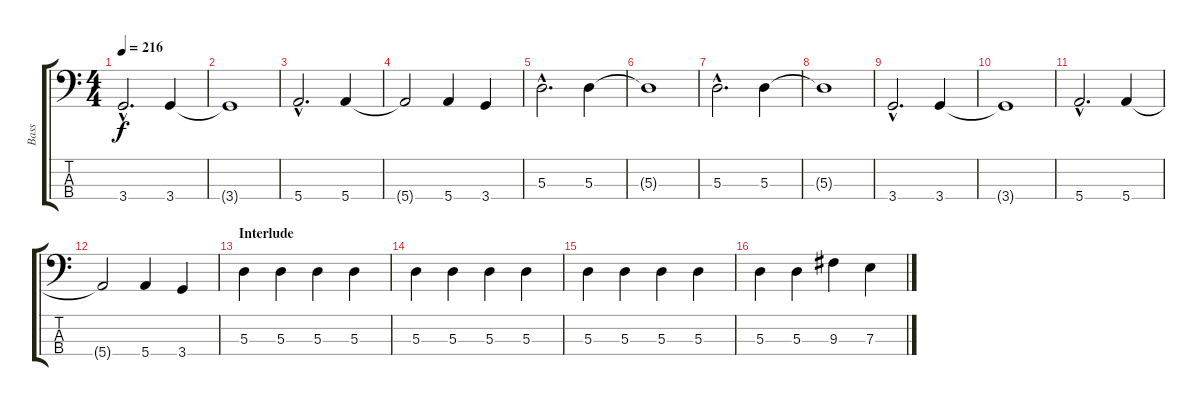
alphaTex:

\track ("Bass" "Bass") {instrument slapbass2}
\staff {score tabs}
\tuning (G2 D2 A1 E1) {hide}
\ts (4 4)
\tempo 216
\clef f4
\ks c
3.4{hac}.2{d dy f} 3.4.4 |
3.4{t}.1 |
5.4{hac}.2{d} 5.4.4 |
5.4{t}.2 5.4.4 3.4.4 |
5.3{hac}.2{d} 5.3.4 |
5.3{t}.1 |
5.3{hac}.2{d} 5.3.4 |
5.3{t}.1 |
3.4{hac}.2{d} 3.4.4 |
3.4{t}.1 |
5.4{hac}.2{d} 5.4.4 |
5.4{t}.2 5.4.4 3.4.4 |
\section ("" "Interlude")
5.3.4 5.3.4 5.3.4 5.3.4 |
5.3.4 5.3.4 5.3.4 5.3.4 |
5.3.4 5.3.4 5.3.4 5.3.4 |
5.3.4 5.3.4 9.3.4 7.3.4
